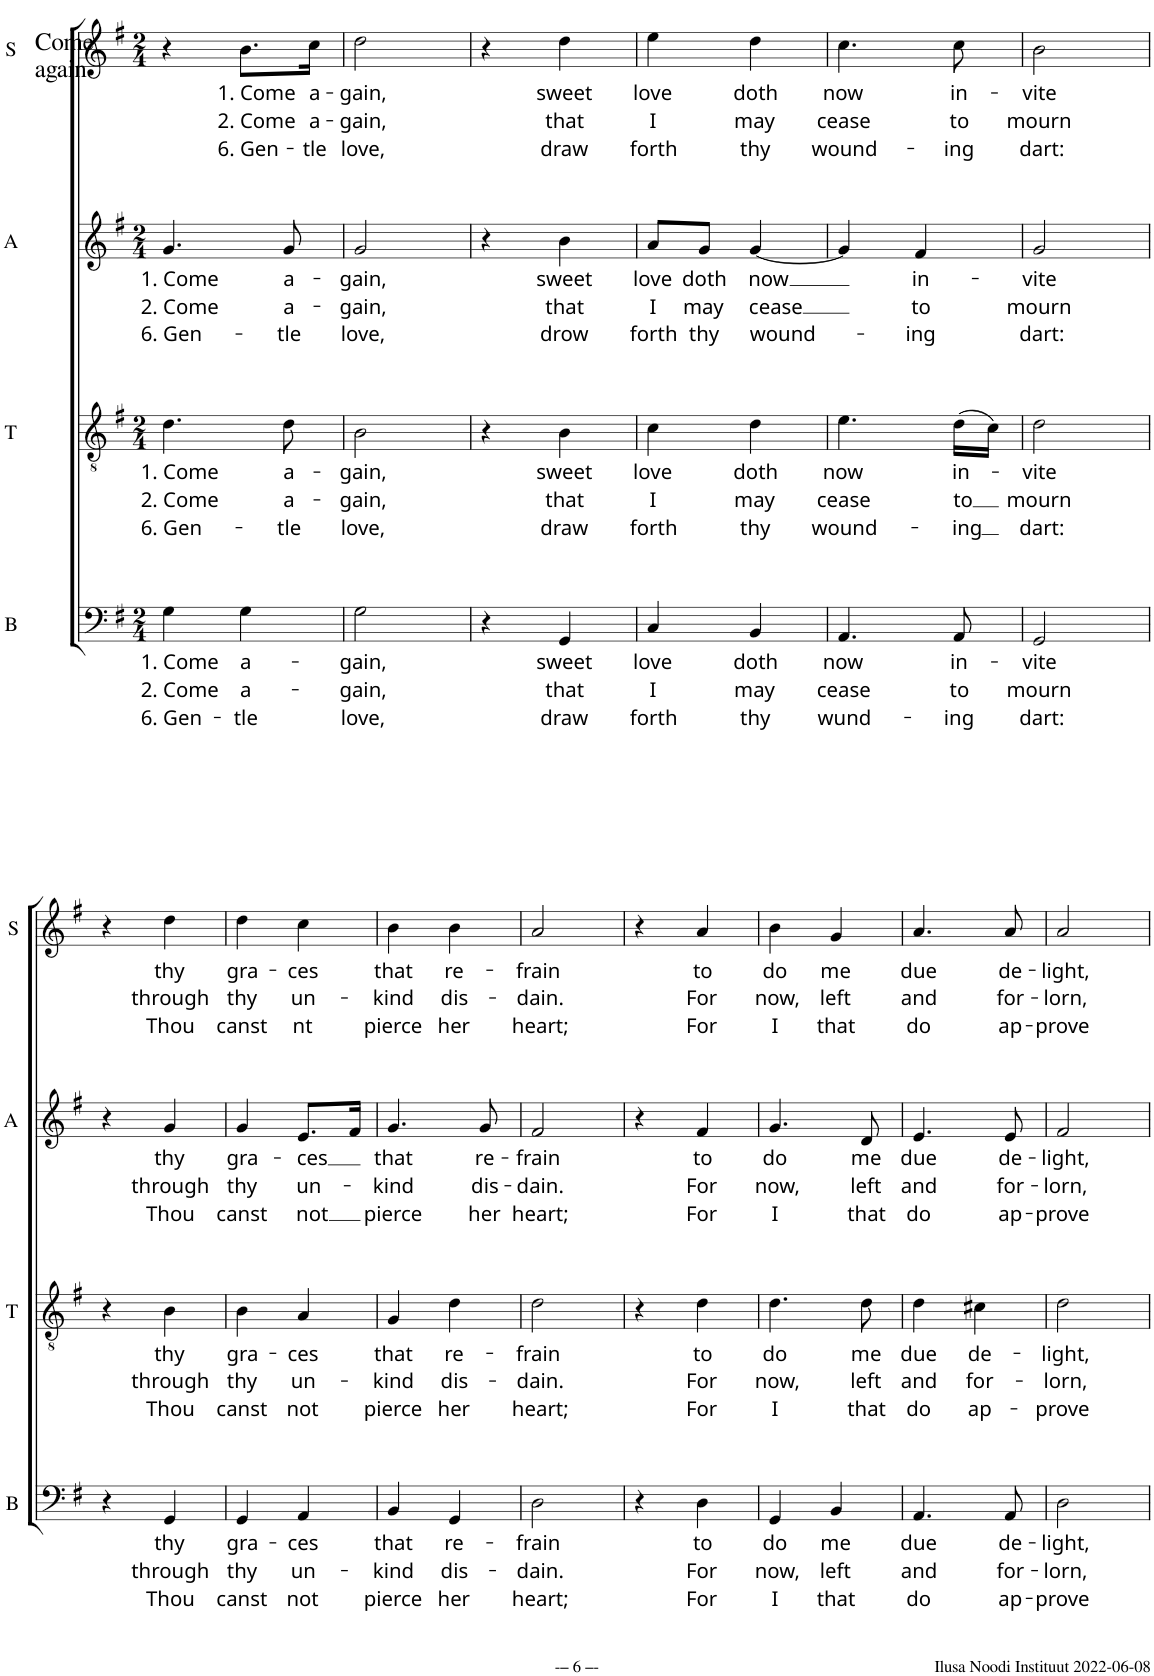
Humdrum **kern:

**kern	**text	**text	**text	**kern	**text	**text	**text	**kern	**text	**text	**text	**kern	**text	**text	**text
*part4	*part4	*part4	*part4	*part3	*part3	*part3	*part3	*part2	*part2	*part2	*part2	*part1	*part1	*part1	*part1
*staff4	*staff4	*staff4	*staff4	*staff3	*staff3	*staff3	*staff3	*staff2	*staff2	*staff2	*staff2	*staff1	*staff1	*staff1	*staff1
*I"B	*	*	*	*I"T	*	*	*	*I"A	*	*	*	*I"S	*	*	*
*I'B	*	*	*	*I'T	*	*	*	*I'A	*	*	*	*I'S	*	*	*
!!LO:PB:g=z
*clefF4	*	*	*	*clefGv2	*	*	*	*clefG2	*	*	*	*clefG2	*	*	*
*Trd4c7	*	*	*	*	*	*	*	*Trd1c2	*	*	*	*	*	*	*
*k[f#]	*	*	*	*k[f#]	*	*	*	*k[f#]	*	*	*	*k[f#]	*	*	*
*M2/4	*	*	*	*M2/4	*	*	*	*M2/4	*	*	*	*M2/4	*	*	*
=1	=1	=1	=1	=1	=1	=1	=1	=1	=1	=1	=1	=1	=1	=1	=1
!	!LO:LY:b	!LO:LY:b	!LO:LY:b	!	!LO:LY:b	!LO:LY:b	!LO:LY:b	!	!LO:LY:b	!LO:LY:b	!LO:LY:b	!	!	!	!
4G\	1. Come	2. Come	6. Gen-	4.d\	1. Come	2. Come	6. Gen-	4.g/	1. Come	2. Come	6. Gen-	4r	.	.	.
!	!LO:LY:b	!LO:LY:b	!LO:LY:b	!	!	!	!	!	!	!	!	!	!LO:LY:b	!LO:LY:b	!LO:LY:b
4G\	a-	a-	-tle	.	.	.	.	.	.	.	.	8.b\L	1. Come	2. Come	6. Gen-
!	!	!	!	!	!LO:LY:b	!LO:LY:b	!LO:LY:b	!	!LO:LY:b	!LO:LY:b	!LO:LY:b	!	!	!	!
.	.	.	.	8d\	a-	a-	-tle	8g/	a-	a-	-tle	.	.	.	.
!	!	!	!	!	!	!	!	!	!	!	!	!	!LO:LY:b	!LO:LY:b	!LO:LY:b
.	.	.	.	.	.	.	.	.	.	.	.	16cc\Jk	a-	a-	-tle
=2	=2	=2	=2	=2	=2	=2	=2	=2	=2	=2	=2	=2	=2	=2	=2
!	!LO:LY:b	!LO:LY:b	!LO:LY:b	!	!LO:LY:b	!LO:LY:b	!LO:LY:b	!	!LO:LY:b	!LO:LY:b	!LO:LY:b	!	!LO:LY:b	!LO:LY:b	!LO:LY:b
2G\	-gain,	-gain,	love,	2B\	-gain,	-gain,	love,	2g/	-gain,	-gain,	love,	2dd\	-gain,	-gain,	love,
=3	=3	=3	=3	=3	=3	=3	=3	=3	=3	=3	=3	=3	=3	=3	=3
4r	.	.	.	4r	.	.	.	4r	.	.	.	4r	.	.	.
!	!LO:LY:b	!LO:LY:b	!LO:LY:b	!	!LO:LY:b	!LO:LY:b	!LO:LY:b	!	!LO:LY:b	!LO:LY:b	!LO:LY:b	!	!LO:LY:b	!LO:LY:b	!LO:LY:b
4GG/	sweet	that	draw	4B\	sweet	that	draw	4b\	sweet	that	drow	4dd\	sweet	that	draw
=4	=4	=4	=4	=4	=4	=4	=4	=4	=4	=4	=4	=4	=4	=4	=4
!	!LO:LY:b	!LO:LY:b	!LO:LY:b	!	!LO:LY:b	!LO:LY:b	!LO:LY:b	!	!LO:LY:b	!LO:LY:b	!LO:LY:b	!	!LO:LY:b	!LO:LY:b	!LO:LY:b
4C/	love	I	forth	4c\	love	I	forth	8a/L	love	I	forth	4ee\	love	I	forth
!	!	!	!	!	!	!	!	!	!LO:LY:b	!LO:LY:b	!LO:LY:b	!	!	!	!
.	.	.	.	.	.	.	.	8g/J	doth	may	thy	.	.	.	.
!	!LO:LY:b	!LO:LY:b	!LO:LY:b	!	!LO:LY:b	!LO:LY:b	!LO:LY:b	!	!LO:LY:b	!LO:LY:b	!LO:LY:b	!	!LO:LY:b	!LO:LY:b	!LO:LY:b
4BB/	doth	may	thy	4d\	doth	may	thy	[4g/	now	cease	wound-	4dd\	doth	may	thy
=5	=5	=5	=5	=5	=5	=5	=5	=5	=5	=5	=5	=5	=5	=5	=5
!	!LO:LY:b	!LO:LY:b	!LO:LY:b	!	!LO:LY:b	!LO:LY:b	!LO:LY:b	!	!	!	!	!	!LO:LY:b	!LO:LY:b	!LO:LY:b
4.AA/	now	cease	wund-	4.e\	now	cease	wound-	4g/]	.	.	.	4.cc\	now	cease	wound-
!	!	!	!	!	!	!	!	!	!LO:LY:b	!LO:LY:b	!LO:LY:b	!	!	!	!
.	.	.	.	.	.	.	.	4f#/	in-	to	-ing	.	.	.	.
!	!LO:LY:b	!LO:LY:b	!LO:LY:b	!	!LO:LY:b	!LO:LY:b	!LO:LY:b	!	!	!	!	!	!LO:LY:b	!LO:LY:b	!LO:LY:b
8AA/	in-	to	-ing	(16d\LL	in-	to	-ing	.	.	.	.	8cc\	in-	to	-ing
.	.	.	.	16c\JJ)	.	.	.	.	.	.	.	.	.	.	.
=6	=6	=6	=6	=6	=6	=6	=6	=6	=6	=6	=6	=6	=6	=6	=6
!	!LO:LY:b	!LO:LY:b	!LO:LY:b	!	!LO:LY:b	!LO:LY:b	!LO:LY:b	!	!LO:LY:b	!LO:LY:b	!LO:LY:b	!	!LO:LY:b	!LO:LY:b	!LO:LY:b
2GG/	-vite	mourn	dart:	2d\	-vite	mourn	dart:	2g/	-vite	mourn	dart:	2b\	-vite	mourn	dart:
!!LO:LB:g=z
=7	=7	=7	=7	=7	=7	=7	=7	=7	=7	=7	=7	=7	=7	=7	=7
4r	.	.	.	4r	.	.	.	4r	.	.	.	4r	.	.	.
!	!LO:LY:b	!LO:LY:b	!LO:LY:b	!	!LO:LY:b	!LO:LY:b	!LO:LY:b	!	!LO:LY:b	!LO:LY:b	!LO:LY:b	!	!LO:LY:b	!LO:LY:b	!LO:LY:b
4GG/	thy	through	Thou	4B\	thy	through	Thou	4g/	thy	through	Thou	4dd\	thy	through	Thou
=8	=8	=8	=8	=8	=8	=8	=8	=8	=8	=8	=8	=8	=8	=8	=8
!	!LO:LY:b	!LO:LY:b	!LO:LY:b	!	!LO:LY:b	!LO:LY:b	!LO:LY:b	!	!LO:LY:b	!LO:LY:b	!LO:LY:b	!	!LO:LY:b	!LO:LY:b	!LO:LY:b
4GG/	gra-	thy	canst	4B\	gra-	thy	canst	4g/	gra-	thy	canst	4dd\	gra-	thy	canst
!	!LO:LY:b	!LO:LY:b	!LO:LY:b	!	!LO:LY:b	!LO:LY:b	!LO:LY:b	!	!LO:LY:b	!LO:LY:b	!LO:LY:b	!	!LO:LY:b	!LO:LY:b	!LO:LY:b
4AA/	-ces	un-	not	4A/	-ces	un-	not	8.e/L	-ces	un-	not	4cc\	-ces	un-	nt
.	.	.	.	.	.	.	.	16f#/Jk	.	.	.	.	.	.	.
=9	=9	=9	=9	=9	=9	=9	=9	=9	=9	=9	=9	=9	=9	=9	=9
!	!LO:LY:b	!LO:LY:b	!LO:LY:b	!	!LO:LY:b	!LO:LY:b	!LO:LY:b	!	!LO:LY:b	!LO:LY:b	!LO:LY:b	!	!LO:LY:b	!LO:LY:b	!LO:LY:b
4BB/	that	-kind	pierce	4G/	that	-kind	pierce	4.g/	that	-kind	pierce	4b\	that	-kind	pierce
!	!LO:LY:b	!LO:LY:b	!LO:LY:b	!	!LO:LY:b	!LO:LY:b	!LO:LY:b	!	!	!	!	!	!LO:LY:b	!LO:LY:b	!LO:LY:b
4GG/	re-	dis-	her	4d\	re-	dis-	her	.	.	.	.	4b\	re-	dis-	her
!	!	!	!	!	!	!	!	!	!LO:LY:b	!LO:LY:b	!LO:LY:b	!	!	!	!
.	.	.	.	.	.	.	.	8g/	re-	dis-	her	.	.	.	.
=10	=10	=10	=10	=10	=10	=10	=10	=10	=10	=10	=10	=10	=10	=10	=10
!	!LO:LY:b	!LO:LY:b	!LO:LY:b	!	!LO:LY:b	!LO:LY:b	!LO:LY:b	!	!LO:LY:b	!LO:LY:b	!LO:LY:b	!	!LO:LY:b	!LO:LY:b	!LO:LY:b
2D\	-frain	-dain.	heart;	2d\	-frain	-dain.	heart;	2f#/	-frain	-dain.	heart;	2a/	-frain	-dain.	heart;
=11	=11	=11	=11	=11	=11	=11	=11	=11	=11	=11	=11	=11	=11	=11	=11
4r	.	.	.	4r	.	.	.	4r	.	.	.	4r	.	.	.
!	!LO:LY:b	!LO:LY:b	!LO:LY:b	!	!LO:LY:b	!LO:LY:b	!LO:LY:b	!	!LO:LY:b	!LO:LY:b	!LO:LY:b	!	!LO:LY:b	!LO:LY:b	!LO:LY:b
4D\	to	For	For	4d\	to	For	For	4f#/	to	For	For	4a/	to	For	For
=12	=12	=12	=12	=12	=12	=12	=12	=12	=12	=12	=12	=12	=12	=12	=12
!	!LO:LY:b	!LO:LY:b	!LO:LY:b	!	!LO:LY:b	!LO:LY:b	!LO:LY:b	!	!LO:LY:b	!LO:LY:b	!LO:LY:b	!	!LO:LY:b	!LO:LY:b	!LO:LY:b
4GG/	do	now,	I	4.d\	do	now,	I	4.g/	do	now,	I	4b\	do	now,	I
!	!LO:LY:b	!LO:LY:b	!LO:LY:b	!	!	!	!	!	!	!	!	!	!LO:LY:b	!LO:LY:b	!LO:LY:b
4BB/	me	left	that	.	.	.	.	.	.	.	.	4g/	me	left	that
!	!	!	!	!	!LO:LY:b	!LO:LY:b	!LO:LY:b	!	!LO:LY:b	!LO:LY:b	!LO:LY:b	!	!	!	!
.	.	.	.	8d\	me	left	that	8d/	me	left	that	.	.	.	.
=13	=13	=13	=13	=13	=13	=13	=13	=13	=13	=13	=13	=13	=13	=13	=13
!	!LO:LY:b	!LO:LY:b	!LO:LY:b	!	!LO:LY:b	!LO:LY:b	!LO:LY:b	!	!LO:LY:b	!LO:LY:b	!LO:LY:b	!	!LO:LY:b	!LO:LY:b	!LO:LY:b
4.AA/	due	and	do	4d\	due	and	do	4.e/	due	and	do	4.a/	due	and	do
!	!	!	!	!	!LO:LY:b	!LO:LY:b	!LO:LY:b	!	!	!	!	!	!	!	!
.	.	.	.	4c#X\	de-	for-	ap-	.	.	.	.	.	.	.	.
!	!LO:LY:b	!LO:LY:b	!LO:LY:b	!	!	!	!	!	!LO:LY:b	!LO:LY:b	!LO:LY:b	!	!LO:LY:b	!LO:LY:b	!LO:LY:b
8AA/	de-	for-	ap-	.	.	.	.	8e/	de-	for-	ap-	8a/	de-	for-	ap-
=14	=14	=14	=14	=14	=14	=14	=14	=14	=14	=14	=14	=14	=14	=14	=14
!	!LO:LY:b	!LO:LY:b	!LO:LY:b	!	!LO:LY:b	!LO:LY:b	!LO:LY:b	!	!LO:LY:b	!LO:LY:b	!LO:LY:b	!	!LO:LY:b	!LO:LY:b	!LO:LY:b
2D\	-light,	-lorn,	-prove	2d\	-light,	-lorn,	-prove	2f#/	-light,	-lorn,	-prove	2a/	-light,	-lorn,	-prove
=	=	=	=	=	=	=	=	=	=	=	=	=	=	=	=
*-	*-	*-	*-	*-	*-	*-	*-	*-	*-	*-	*-	*-	*-	*-	*-
